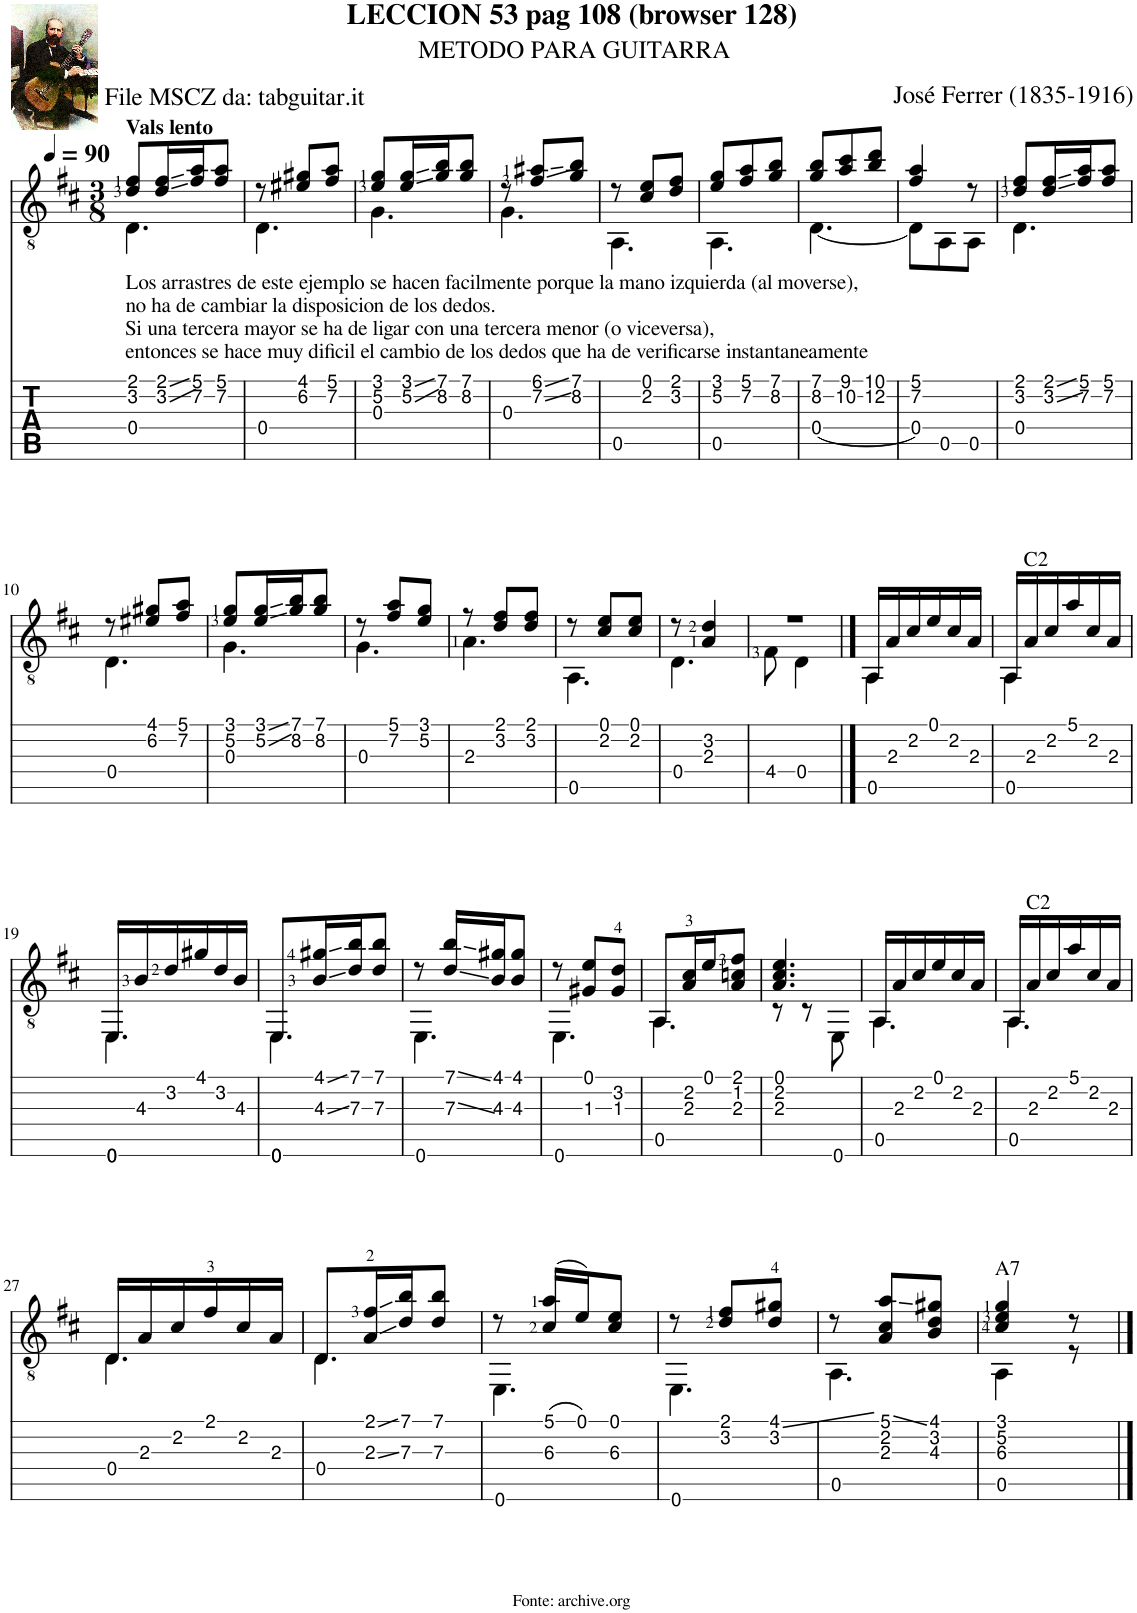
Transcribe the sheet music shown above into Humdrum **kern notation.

**kern	**kern
*part1	*part1
*staff2	*staff1
*I"Guitar	*
*I'Guit.	*
*stria6	*
*	*clefGv2
*k[f#c#]	*k[f#c#]
*M3/8	*M3/8
*MM90	*MM90
=1	=1
*^	*^
!	!	!LO:TX:a:B:t=Vals lento	!
!LO:TX:a:t=Los arrastres de este ejemplo se hacen facilmente porque la mano izquierda (al moverse),	!	!	!
!LO:TX:a:t=no ha de cambiar la disposicion de los dedos.	!	!	!
!LO:TX:a:t=Si una tercera mayor se ha de ligar con una tercera menor (o viceversa),	!	!	!
!LO:TX:a:t=entonces se hace muy dificil el cambio de los dedos que ha de verificarse instantaneamente	!	!	!
8d\ 8f#\L	4.D	8d/ 8f#/L	4.D\
16d\ 16f#\L	.	16d/ 16f#/L	.
16f#\ 16a\J	.	16f#/ 16a/J	.
8f#\ 8a\J	.	8f#/ 8a/J	.
=2	=2	=2	=2
8r	4.D	8r	4.D\
8e#X\ 8g#X\L	.	8e#X/ 8g#X/L	.
8f#\ 8a\J	.	8f#/ 8a/J	.
=3	=3	=3	=3
8e\ 8g\L	4.G	8e/ 8g/L	4.G\
16e\ 16g\L	.	16e/ 16g/L	.
16g\ 16b\J	.	16g/ 16b/J	.
8g\ 8b\J	.	8g/ 8b/J	.
=4	=4	=4	=4
8r	4.G	8r	4.G\
8f#\ 8a#X\L	.	8f#/ 8a#X/L	.
8g\ 8b\J	.	8g/ 8b/J	.
=5	=5	=5	=5
8r	4.AA	8r	4.AA\
8c#\ 8e\L	.	8c#/ 8e/L	.
8d\ 8f#\J	.	8d/ 8f#/J	.
=6	=6	=6	=6
8e\ 8g\L	4.AA	8e/ 8g/L	4.AA\
8f#\ 8a\	.	8f#/ 8a/	.
8g\ 8b\J	.	8g/ 8b/J	.
=7	=7	=7	=7
8g\ 8b\L	[4.D	8g/ 8b/L	[4.D\
8a\ 8cc#\	.	8a/ 8cc#/	.
8b\ 8dd\J	.	8b/ 8dd/J	.
=8	=8	=8	=8
4f# 4a	8DL]	4f#/ 4a/	8D\L]
.	8AA	.	8AA\
8r	8AAJ	8r	8AA\J
=9	=9	=9	=9
8d\ 8f#\L	4.D	8d/ 8f#/L	4.D\
16d\ 16f#\L	.	16d/ 16f#/L	.
16f#\ 16a\J	.	16f#/ 16a/J	.
8f#\ 8a\J	.	8f#/ 8a/J	.
!!LO:LB:g=z	!!
=10	=10	=10	=10
8r	4.D	8r	4.D\
8e#X\ 8g#X\L	.	8e#X/ 8g#X/L	.
8f#\ 8a\J	.	8f#/ 8a/J	.
=11	=11	=11	=11
8e\ 8g\L	4.G	8e/ 8g/L	4.G\
16e\ 16g\L	.	16e/ 16g/L	.
16g\ 16b\J	.	16g/ 16b/J	.
8g\ 8b\J	.	8g/ 8b/J	.
=12	=12	=12	=12
8r	4.G	8r	4.G\
8f#\ 8a\L	.	8f#/ 8a/L	.
8e\ 8g\J	.	8e/ 8g/J	.
=13	=13	=13	=13
8r	4.A	8r	4.A\
8d\ 8f#\L	.	8d/ 8f#/L	.
8d\ 8f#\J	.	8d/ 8f#/J	.
=14	=14	=14	=14
8r	4.AA	8r	4.AA\
8c#\ 8e\L	.	8c#/ 8e/L	.
8c#\ 8e\J	.	8c#/ 8e/J	.
=15	=15	=15	=15
8r	4.D	8r	4.D\
4A 4d	.	4A/ 4d/	.
=16	=16	=16	=16
4.r	8F#	4.r	8F#\
.	4D	.	4D\
==17	==17	==17	==17
16AALL	4.AA	16AA/LL	4.AA\
16A	.	16A/	.
16c#	.	16c#/	.
16e	.	16e/	.
16c#	.	16c#/	.
16AJJ	.	16A/JJ	.
=18	=18	=18	=18
16AALL	4.AA	16AA/LL	4.AA\
!	!	!LO:TX:a:t=C2	!
16A	.	16A/	.
16c#	.	16c#/	.
16a	.	16a/	.
16c#	.	16c#/	.
16AJJ	.	16A/JJ	.
!!LO:LB:g=z	!!
=19	=19	=19	=19
16EELL	4.EE	16EE/LL	4.EE\
16B	.	16B/	.
16d	.	16d/	.
16g#	.	16g#X/	.
16d	.	16d/	.
16BJJ	.	16B/JJ	.
=20	=20	=20	=20
8EEL	4.EE	8EE/L	4.EE\
16B\ 16g#\L	.	16B/ 16g#X/L	.
16d\ 16b\J	.	16d/ 16b/J	.
8d\ 8b\J	.	8d/ 8b/J	.
=21	=21	=21	=21
8r	4.EE	8r	4.EE\
16d\ 16b\LL	.	16d/ 16b/LL	.
16B\ 16g#\J	.	16B/ 16g#X/J	.
8B\ 8g#\J	.	8B/ 8g#/J	.
=22	=22	=22	=22
8r	4.EE	8r	4.EE\
8G#\ 8e\L	.	8G#X/ 8e/L	.
8G#\ 8d\J	.	8G#/ 8d/J	.
=23	=23	=23	=23
8AAL	4.AA	8AA/L	4.AA\
16A\ 16c#\L	.	16A/ 16c#/L	.
16eJ	.	16e/J	.
8A\ 8c\ 8f#\J	.	8A/ 8cn/ 8f#/J	.
=24	=24	=24	=24
4.A 4.c# 4.e	8r	4.A/ 4.c#/ 4.e/	8r
.	8r	.	8r
.	8EE	.	8EE\
=25	=25	=25	=25
16AALL	4.AA	16AA/LL	4.AA\
16A	.	16A/	.
16c#	.	16c#/	.
16e	.	16e/	.
16c#	.	16c#/	.
16AJJ	.	16A/JJ	.
=26	=26	=26	=26
16AALL	4.AA	16AA/LL	4.AA\
!	!	!LO:TX:a:t=C2	!
16A	.	16A/	.
16c#	.	16c#/	.
16a	.	16a/	.
16c#	.	16c#/	.
16AJJ	.	16A/JJ	.
!!LO:LB:g=z	!!
=27	=27	=27	=27
16DLL	4.D	16D/LL	4.D\
16A	.	16A/	.
16c#	.	16c#/	.
16f#	.	16f#/	.
16c#	.	16c#/	.
16AJJ	.	16A/JJ	.
=28	=28	=28	=28
8DL	4.D	8D/L	4.D\
16A\ 16f#\L	.	16A/ 16f#/L	.
16d\ 16b\J	.	16d/ 16b/J	.
8d\ 8b\J	.	8d/ 8b/J	.
=29	=29	=29	=29
8r	4.EE	8r	4.EE\
16c#\ 16a\LL	.	(16c#/ 16a/LL	.
16eJ	.	16e/J)	.
8c#\ 8e\J	.	8c#/ 8e/J	.
=30	=30	=30	=30
8r	4.EE	8r	4.EE\
8d\ 8f#\L	.	8d/ 8f#/L	.
8d\ 8g#\J	.	8d/ 8g#X/J	.
=31	=31	=31	=31
8r	4.AA	8r	4.AA\
8A\ 8c#\ 8a\L	.	8A/ 8c#/ 8a/L	.
8B\ 8d\ 8g#\J	.	8B/ 8d/ 8g#X/J	.
=32	=32	=32	=32
!	!	!LO:TX:a:t=A7	!
4c# 4e 4g	4AA	4c#/ 4e/ 4g/	4AA\
8r	8r	8r	8r
*v	*v	*	*
*	*v	*v
==	==
*-	*-
